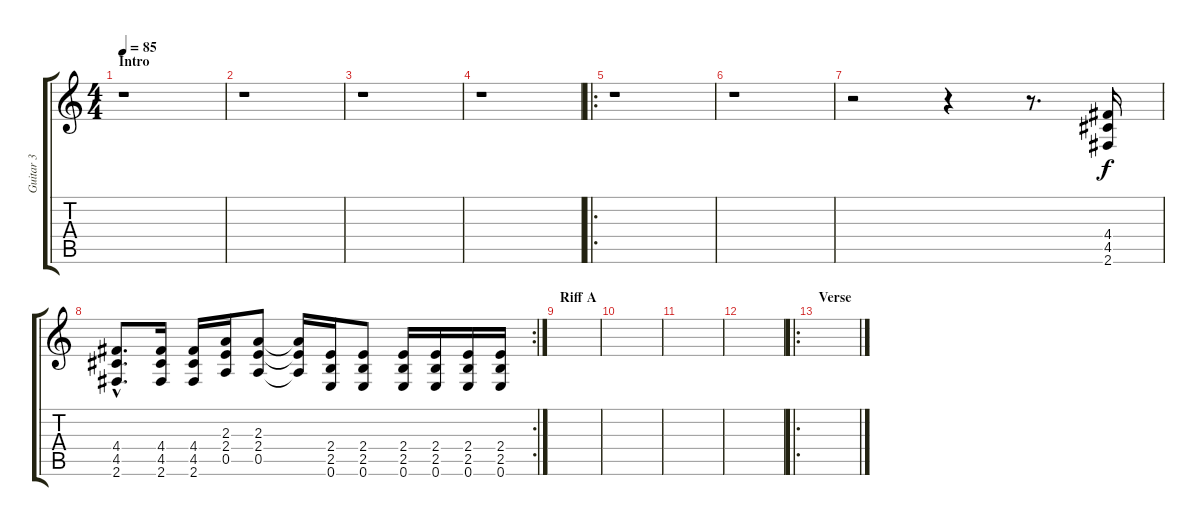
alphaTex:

\track ("Guitar 3" "Guitar 3") {instrument acousticguitarsteel}
\staff {score tabs}
\tuning (E4 B3 G3 D3 A2 E2) {hide}
\ts (4 4)
\section ("" "Intro")
\tempo 85
\clef g2
\ks c
r.1{dy f instrument acousticguitarsteel} |
r.1 |
r.1 |
r.1 |
\ro
r.1 |
r.1 |
r.2 r.4 r.8{d} (4.4 4.5 2.6).16 |
\rc 2
(4.4{hac} 4.5{hac} 2.6{hac}).8{d} (4.4 4.5 2.6).16 (4.4 4.5 2.6).16 (2.3 2.4 0.5).16 (2.3 2.4 0.5).8 (2.3{t} 2.4{t} 0.5{t}).16 (2.4 2.5 0.6).16 (2.4 2.5 0.6).8 (2.4 2.5 0.6).16 (2.4 2.5 0.6).16 (2.4 2.5 0.6).16 (2.4 2.5 0.6).16 |
\section ("" "Riff A")
|
|
|
|
\ro
\section ("" "Verse")
